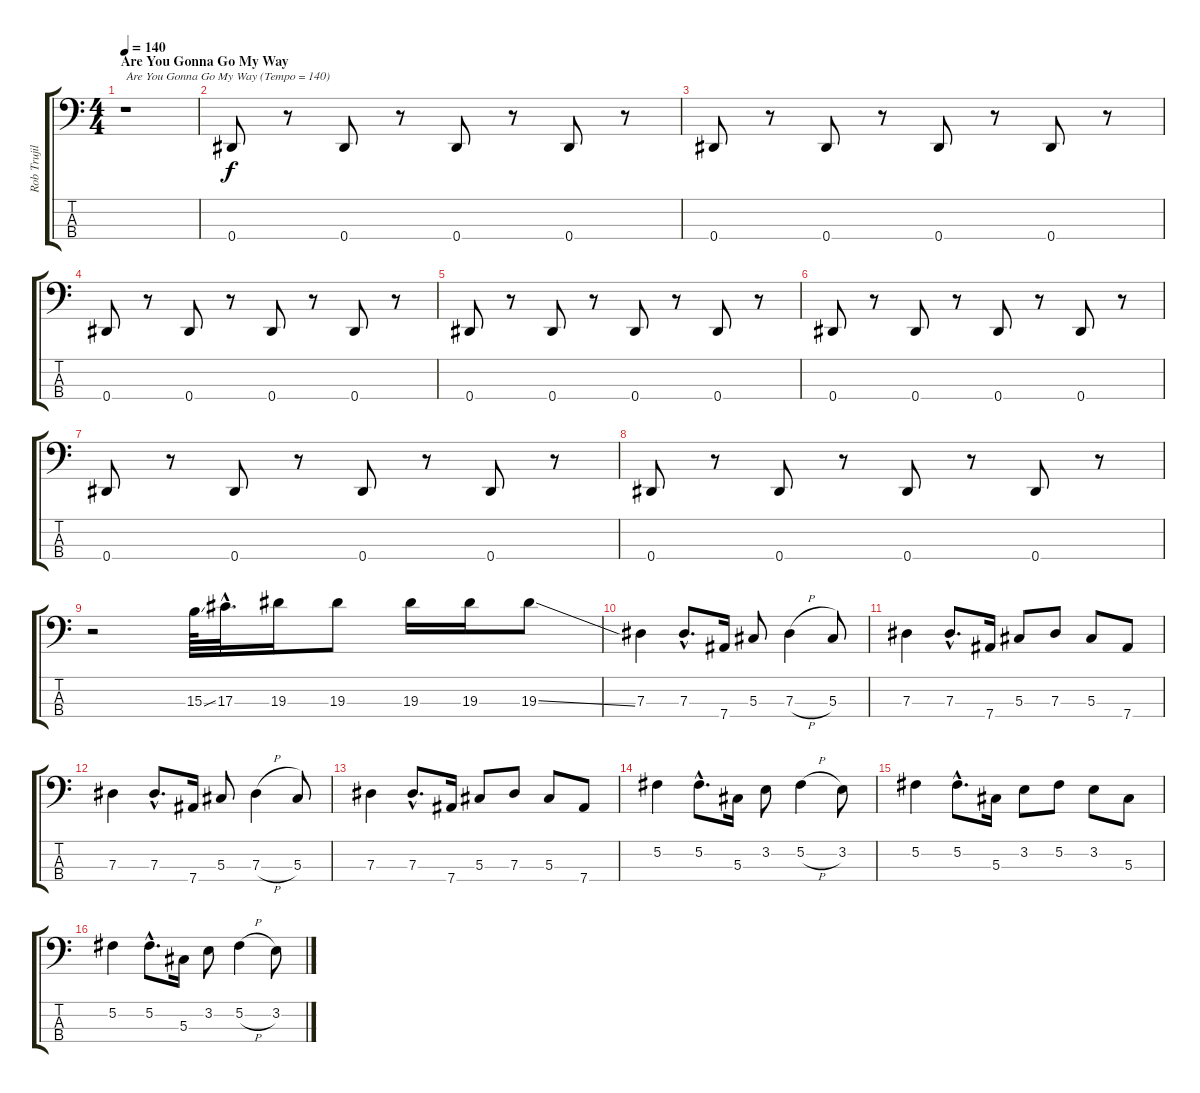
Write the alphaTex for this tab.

\track ("Rob Trujillo" "Rob Trujil") {instrument electricbassfinger}
\staff {score tabs}
\tuning (Gb2 Db2 Ab1 Eb1) {hide}
\ts (4 4)
\section ("" "Are You Gonna Go My Way ")
\tempo 140
\clef f4
\ks c
r.1{txt "Are You Gonna Go My Way (Tempo = 140)" dy f instrument electricbassfinger} |
0.4.8 r.8 0.4.8 r.8 0.4.8 r.8 0.4.8 r.8 |
0.4.8 r.8 0.4.8 r.8 0.4.8 r.8 0.4.8 r.8 |
0.4.8 r.8 0.4.8 r.8 0.4.8 r.8 0.4.8 r.8 |
0.4.8 r.8 0.4.8 r.8 0.4.8 r.8 0.4.8 r.8 |
0.4.8 r.8 0.4.8 r.8 0.4.8 r.8 0.4.8 r.8 |
0.4.8 r.8 0.4.8 r.8 0.4.8 r.8 0.4.8 r.8 |
0.4.8 r.8 0.4.8 r.8 0.4.8 r.8 0.4.8 r.8 |
r.2 15.3{ss}.64 17.3{hac}.32{d} 19.3.16 19.3.8 19.3.16 19.3.16 19.3{ss}.8 |
7.3.4 7.3{hac}.8{d} 7.4.16 5.3.8 7.3{h}.4 5.3.8 |
7.3.4 7.3{hac}.8{d} 7.4.16 5.3.8 7.3.8 5.3.8 7.4.8 |
7.3.4 7.3{hac}.8{d} 7.4.16 5.3.8 7.3{h}.4 5.3.8 |
7.3.4 7.3{hac}.8{d} 7.4.16 5.3.8 7.3.8 5.3.8 7.4.8 |
5.2.4 5.2{hac}.8{d} 5.3.16 3.2.8 5.2{h}.4 3.2.8 |
5.2.4 5.2{hac}.8{d} 5.3.16 3.2.8 5.2.8 3.2.8 5.3.8 |
5.2.4 5.2{hac}.8{d} 5.3.16 3.2.8 5.2{h}.4 3.2.8
